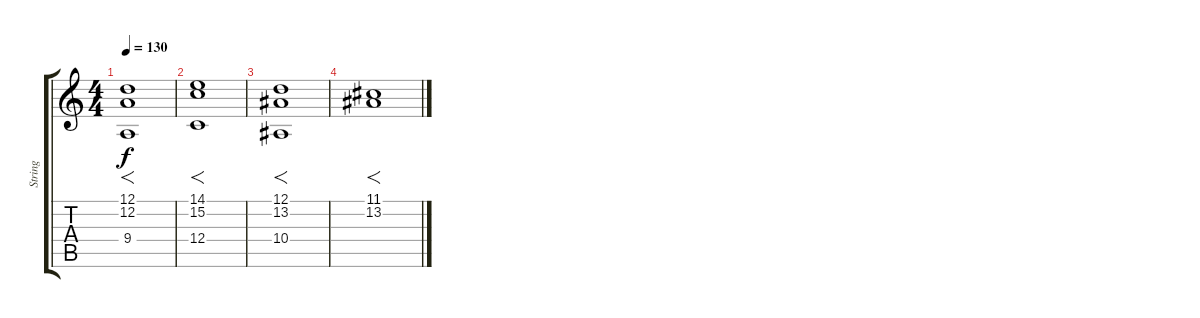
\track ("String" "String") {instrument stringensemble1}
\staff {score tabs}
\tuning (D4 A3 F3 C3 G2 D2) {hide}
\ts (4 4)
\tempo 130
\clef g2
\ks c
(12.1 12.2 9.4).1{f dy f} |
(14.1 15.2 12.4).1{f} |
(12.1 13.2 10.4).1{f} |
(11.1 13.2).1{f}
